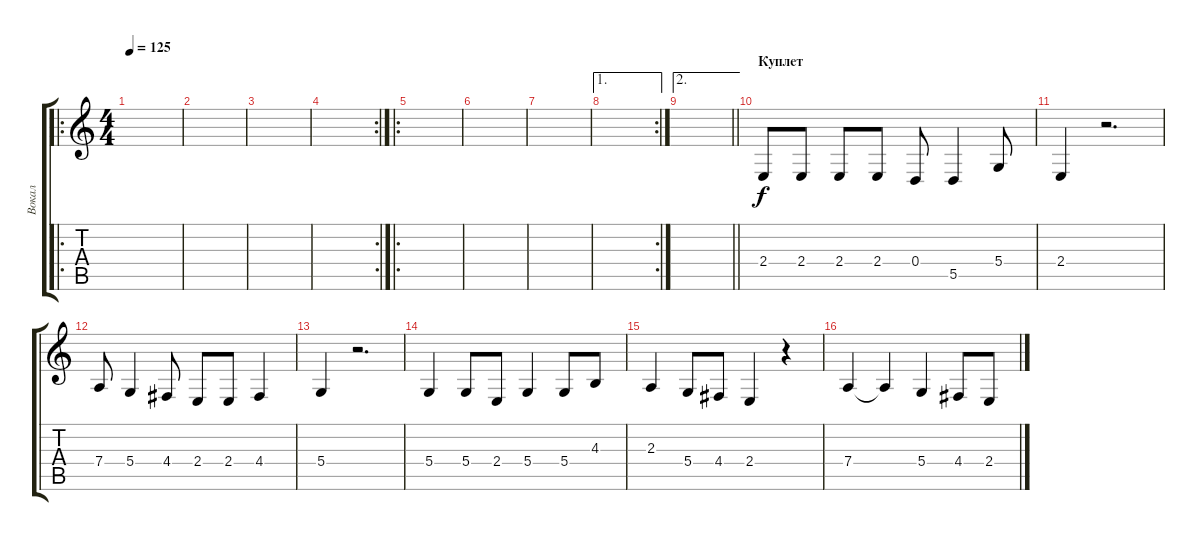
\track ("Вокал" "Вокал") {instrument lead3calliope}
\staff {score tabs}
\tuning (E4 B3 G3 D3 A2 E2) {hide}
\ro
\ts (4 4)
\tempo 125
\clef g2
\ks c
|
|
|
\rc 2
|
\ro
|
|
|
\ae 1
\rc 2
|
\ae 2
\barLineRight lightlight
|
\section ("" "Куплет")
2.4.8 2.4.8 2.4.8 2.4.8 0.4.8 5.5.4 5.4.8 |
2.4.4 r.2{d} |
7.4.8 5.4.4 4.4.8 2.4.8 2.4.8 4.4.4 |
5.4.4 r.2{d} |
5.4.4 5.4.8 2.4.8 5.4.4 5.4.8 4.3.8 |
2.3.4 5.4.8 4.4.8 2.4.4 r.4 |
7.4.4 7.4{t}.4 5.4.4 4.4.8 2.4.8
